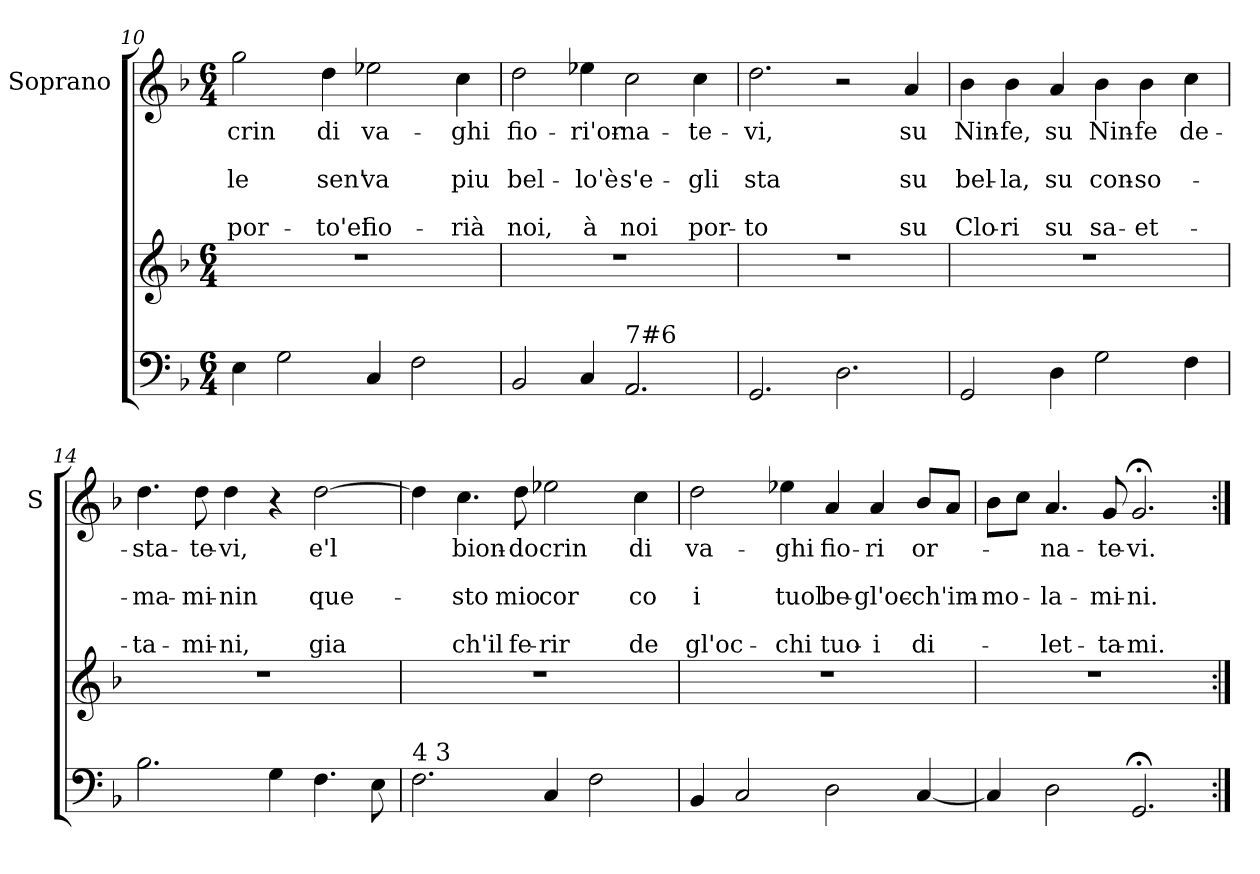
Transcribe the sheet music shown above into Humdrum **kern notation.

**kern	**kern	**kern	**text	**text	**text	**text	**text
*part2	*part2	*part1	*part1	*part1	*part1	*part1	*part1
*staff3	*staff2	*staff1	*staff1	*staff1	*staff1	*staff1	*staff1
*	*	*I"Soprano	*	*	*	*	*
*	*	*I'S	*	*	*	*	*
*clefF4	*clefG2	*clefG2	*	*	*	*	*
*k[b-]	*k[b-]	*k[b-]	*	*	*	*	*
*F:	*F:	*F:	*	*	*	*	*
*M6/4	*M6/4	*M6/4	*	*	*	*	*
=10	=10	=10	=10	=10	=10	=10	=10
!	!	!	!LO:LY:b	!	!LO:LY:b	!	!LO:LY:b
4E\	1.r	2gg\	crin	.	-le	.	por-
2G\	.	.	.	.	.	.	.
!	!	!	!LO:LY:b	!	!LO:LY:b	!	!LO:LY:b
.	.	4dd\	di	.	sen'	.	-to'ei
!	!	!	!LO:LY:b	!	!LO:LY:b	!	!LO:LY:b
4C/	.	2ee-X\	va-	.	va	.	fio-
2F\	.	.	.	.	.	.	.
!	!	!	!LO:LY:b	!	!LO:LY:b	!	!LO:LY:b
.	.	4cc\	-ghi	.	piu	.	-rià
=11	=11	=11	=11	=11	=11	=11	=11
!	!	!	!LO:LY:b	!	!LO:LY:b	!	!LO:LY:b
2BB-/	1.r	2dd\	fio-	.	bel-	.	noi,
!	!	!	!LO:LY:b	!	!LO:LY:b	!	!LO:LY:b
4C/	.	4ee-X\	-ri'or-	.	-lo'è	.	à
!LO:TX:a:t=7#6	!	!	!	!	!	!	!
!	!	!	!LO:LY:b	!	!LO:LY:b	!	!LO:LY:b
2.AA/	.	2cc\	-na-	.	s'e-	.	noi
!	!	!	!LO:LY:b	!	!LO:LY:b	!	!LO:LY:b
.	.	4cc\	-te-	.	-gli	.	por-
!!LO:LB:g=z
=12	=12	=12	=12	=12	=12	=12	=12
!	!	!	!LO:LY:b	!	!LO:LY:b	!	!LO:LY:b
2.GG/	1.r	2.dd\	-vi,	.	sta	.	-to
2.D\	.	2r	.	.	.	.	.
!	!	!	!LO:LY:b	!	!LO:LY:b	!	!LO:LY:b
.	.	4a/	su	.	su	.	su
=13	=13	=13	=13	=13	=13	=13	=13
!	!	!	!LO:LY:b	!	!LO:LY:b	!	!LO:LY:b
2GG/	1.r	4b-\	Nin-	.	bel-	.	Clo-
!	!	!	!LO:LY:b	!	!LO:LY:b	!	!LO:LY:b
.	.	4b-\	-fe,	.	-la,	.	-ri
!	!	!	!LO:LY:b	!	!LO:LY:b	!	!LO:LY:b
4D\	.	4a/	su	.	su	.	su
!	!	!	!LO:LY:b	!	!LO:LY:b	!	!LO:LY:b
2G\	.	4b-\	Nin-	.	con-	.	sa-
!	!	!	!LO:LY:b	!	!LO:LY:b	!	!LO:LY:b
.	.	4b-\	-fe	.	-so-	.	-et-
!	!	!	!LO:LY:b	!	!	!	!
4F\	.	4cc\	de-	.	.	.	.
=14	=14	=14	=14	=14	=14	=14	=14
!	!	!	!LO:LY:b	!	!LO:LY:b	!	!LO:LY:b
2.B-\	1.r	4.dd\	-sta-	.	-ma-	.	-ta-
!	!	!	!LO:LY:b	!	!LO:LY:b	!	!LO:LY:b
.	.	8dd\	-te-	.	-mi-	.	-mi-
!	!	!	!LO:LY:b	!	!LO:LY:b	!	!LO:LY:b
.	.	4dd\	-vi,	.	-nin	.	-ni,
4G\	.	4r	.	.	.	.	.
!	!	!	!LO:LY:b	!	!LO:LY:b	!	!LO:LY:b
4.F\	.	[2dd\	e'l	.	que-	.	gia
8E\	.	.	.	.	.	.	.
!!LO:LB:g=z
=15	=15	=15	=15	=15	=15	=15	=15
!LO:TX:a:t=4 3	!	!	!	!	!	!	!
2.F\	1.r	4dd\]	.	.	.	.	.
!	!	!	!LO:LY:b	!	!LO:LY:b	!	!LO:LY:b
.	.	4.cc\	bion-	.	-sto	.	ch'il
!	!	!	!LO:LY:b	!	!LO:LY:b	!	!LO:LY:b
.	.	8dd\	-do	.	mio	.	fe-
!	!	!	!LO:LY:b	!	!LO:LY:b	!	!LO:LY:b
4C/	.	2ee-X\	crin	.	cor	.	-rir
2F\	.	.	.	.	.	.	.
!	!	!	!LO:LY:b	!	!LO:LY:b	!	!LO:LY:b
.	.	4cc\	di	.	co	.	de
=16	=16	=16	=16	=16	=16	=16	=16
!	!	!	!LO:LY:b	!	!LO:LY:b	!	!LO:LY:b
4BB-/	1.r	2dd\	va-	.	i	.	gl'oc-
2C/	.	.	.	.	.	.	.
!	!	!	!LO:LY:b	!	!LO:LY:b	!	!LO:LY:b
.	.	4ee-X\	-ghi	.	tuol	.	-chi
!	!	!	!LO:LY:b	!	!LO:LY:b	!	!LO:LY:b
2D\	.	4a/	fio-	.	be-	.	tuo-
!	!	!	!LO:LY:b	!	!LO:LY:b	!	!LO:LY:b
.	.	4a/	-ri	.	-gl'oc-	.	-i
!	!	!	!LO:LY:b	!	!LO:LY:b	!	!LO:LY:b
[4C/	.	8b-/L	or-	.	-ch'im-	.	di-
.	.	8a/J	.	.	.	.	.
=17	=17	=17	=17	=17	=17	=17	=17
!	!	!	!	!	!LO:LY:b	!	!
4C/]	1.r	8b-\L	.	.	-mo-	.	.
.	.	8cc\J	.	.	.	.	.
!	!	!	!LO:LY:b	!	!LO:LY:b	!	!LO:LY:b
2D\	.	4.a/	-na-	.	-la-	.	-let-
!	!	!	!LO:LY:b	!	!LO:LY:b	!	!LO:LY:b
.	.	8g/	-te-	.	-mi-	.	-ta-
!	!	!	!LO:LY:b	!	!LO:LY:b	!	!LO:LY:b
2.GG;</	.	2.g;</	-vi.	.	-ni.	.	-mi.
=:|!	=:|!	=:|!	=:|!	=:|!	=:|!	=:|!	=:|!
*-	*-	*-	*-	*-	*-	*-	*-
